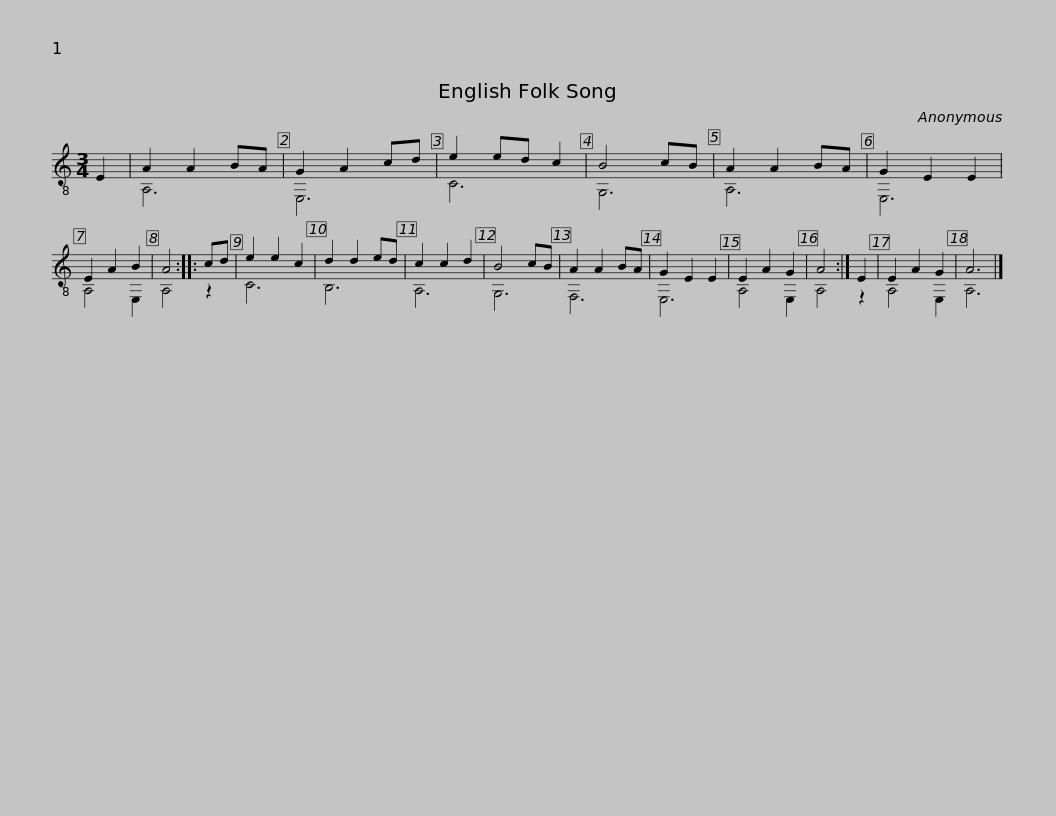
X:1
%%score ( 1 2 )
L:1/8
M:3/4
I:linebreak $
K:C
V:1 treble-8
V:2 treble-8
V:1
 E2 | A2 A2 BA | G2 A2 cd | e2 ed c2 | B4 cB | %5
 A2 A2 BA | G2 E2 E2 | E2 A2 B2 | A4 :: cd | %10
 e2 e2 c2 |$ d2 d2 ed | c2 c2 d2 | B4 cB | A2 A2 BA | %15
 G2 E2 E2 | E2 A2 G2 | A4 :| E2 | E2 A2 G2 | %20
 A6 |] %21
V:2
 x2 | A,6 | E,6 | C6 | G,6 | %5
 A,6 | E,6 | A,4 E,2 | A,4 :: z2 | %10
 C6 |$ B,6 | A,6 | G,6 | F,6 | %15
 E,6 | A,4 E,2 | A,4 :| z2 | A,4 E,2 | %20
 A,6 |] %21
